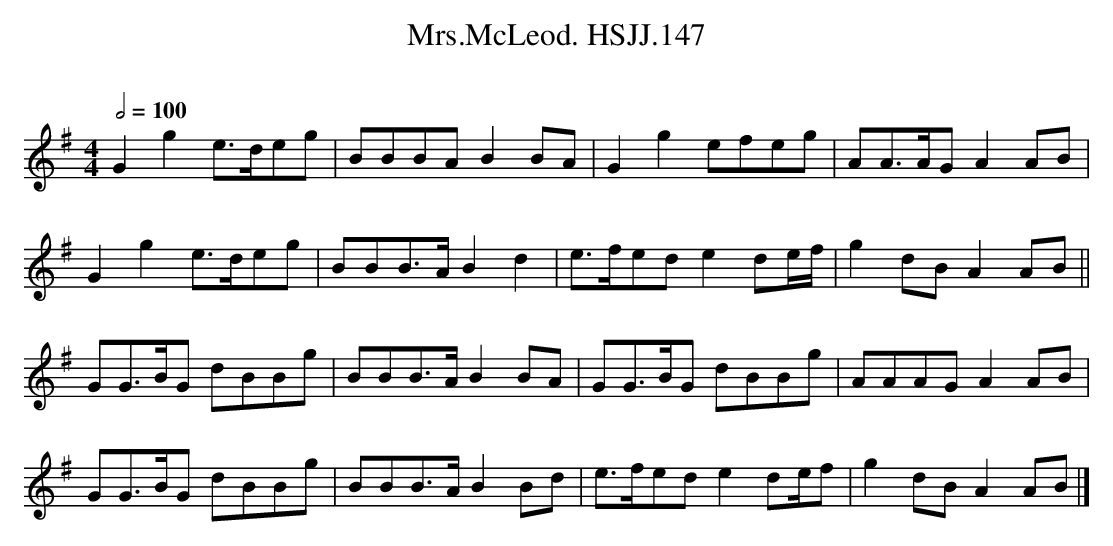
X:1
T:Mrs.McLeod. HSJJ.147
M:4/4
L:1/8
Q:1/2=100
O:
K:G
G2g2 e>deg|BBBAB2BA|G2g2efeg|AA>AGA2AB|
G2g2e>deg|BBB>A B2d2|e>fede2 de/f/|g2dBA2AB||
GG>BG dBBg|BBB>AB2BA|GG>BG dBBg|AAAGA2AB|
GG>BG dBBg|BBB>AB2Bd|e>fede2 de/f|g2dBA2AB|]
